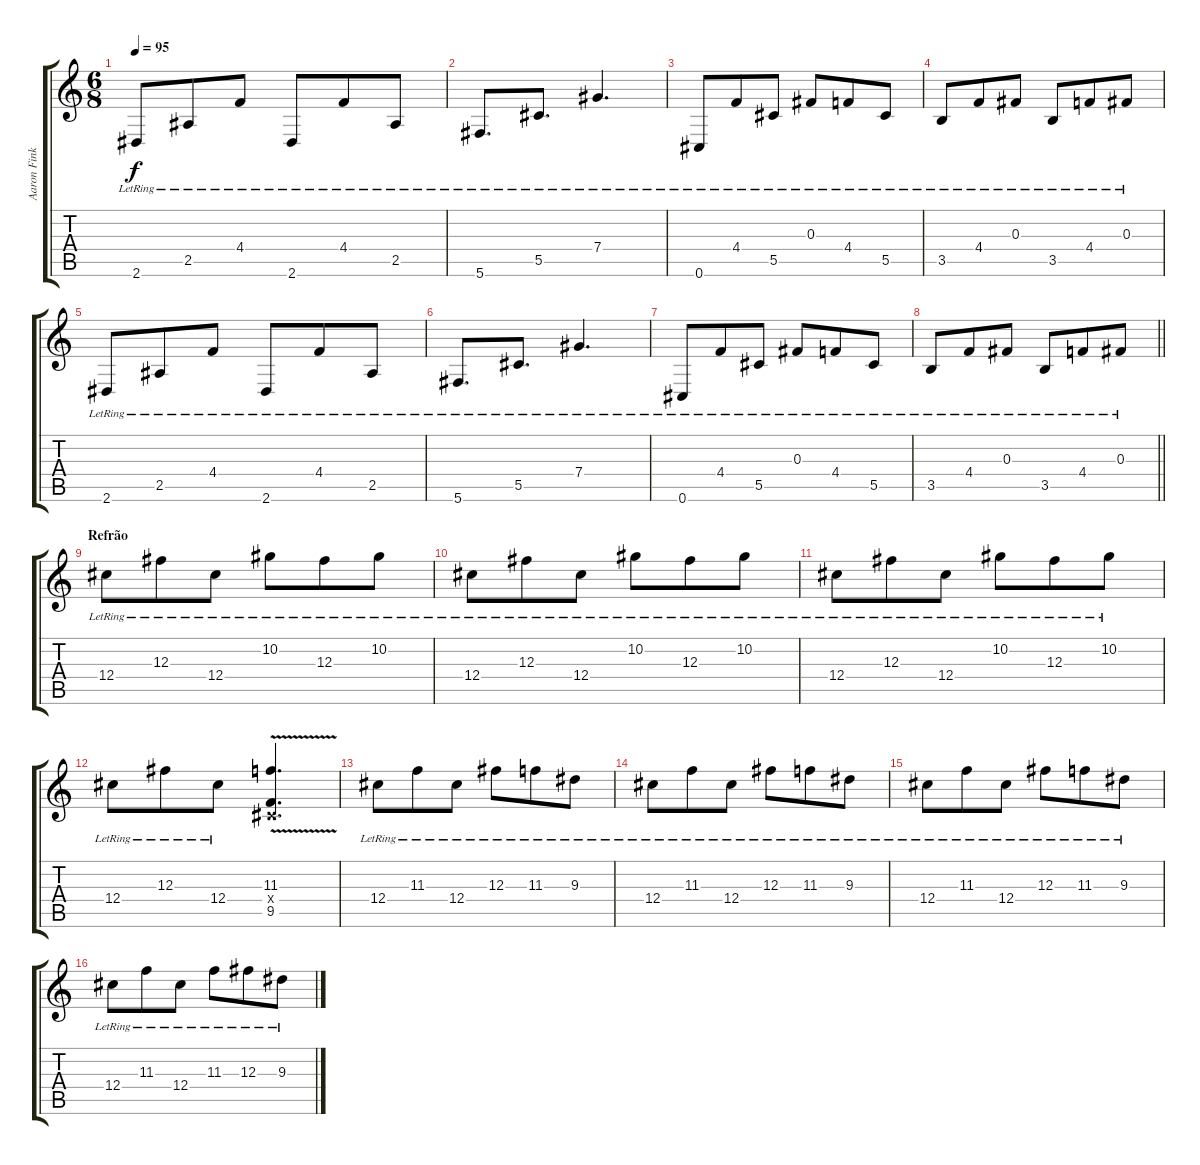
\track ("Aaron Fink" "Aaron Fink") {instrument electricguitarjazz}
\staff {score tabs}
\tuning (Eb4 Bb3 Gb3 Db3 Ab2 Db2) {hide}
\ts (6 8)
\tempo 95
\clef g2
\ks c
2.6{lr}.8{dy f} 2.5{lr}.8 4.4{lr}.8 2.6{lr}.8 4.4{lr}.8 2.5{lr}.8 |
5.6{lr}.8{d} 5.5{lr}.8{d} 7.4{lr}.4{d} |
0.6{lr}.8 4.4{lr}.8 5.5{lr}.8 0.3{lr}.8 4.4{lr}.8 5.5{lr}.8 |
3.5{lr}.8 4.4{lr}.8 0.3{lr}.8 3.5{lr}.8 4.4{lr}.8 0.3{lr}.8 |
2.6{lr}.8 2.5{lr}.8 4.4{lr}.8 2.6{lr}.8 4.4{lr}.8 2.5{lr}.8 |
5.6{lr}.8{d} 5.5{lr}.8{d} 7.4{lr}.4{d} |
0.6{lr}.8 4.4{lr}.8 5.5{lr}.8 0.3{lr}.8 4.4{lr}.8 5.5{lr}.8 |
\barLineRight lightlight
3.5{lr}.8 4.4{lr}.8 0.3{lr}.8 3.5{lr}.8 4.4{lr}.8 0.3{lr}.8 |
\section ("" "Refrão")
12.4{lr}.8{volume 8 instrument overdrivenguitar} 12.3{lr}.8 12.4{lr}.8 10.2{lr}.8 12.3{lr}.8 10.2{lr}.8 |
12.4{lr}.8 12.3{lr}.8 12.4{lr}.8 10.2{lr}.8 12.3{lr}.8 10.2{lr}.8 |
12.4{lr}.8 12.3{lr}.8 12.4{lr}.8 10.2{lr}.8 12.3{lr}.8 10.2{lr}.8 |
12.4{lr}.8 12.3{lr}.8 12.4{lr}.8 (11.3{v} 0.4{x} 9.5{v}).4{d} |
12.4{lr}.8 11.3{lr}.8 12.4{lr}.8 12.3{lr}.8 11.3{lr}.8 9.3{lr}.8 |
12.4{lr}.8 11.3{lr}.8 12.4{lr}.8 12.3{lr}.8 11.3{lr}.8 9.3{lr}.8 |
12.4{lr}.8 11.3{lr}.8 12.4{lr}.8 12.3{lr}.8 11.3{lr}.8 9.3{lr}.8 |
12.4{lr}.8 11.3{lr}.8 12.4{lr}.8 11.3{lr}.8 12.3{lr}.8 9.3{lr}.8
